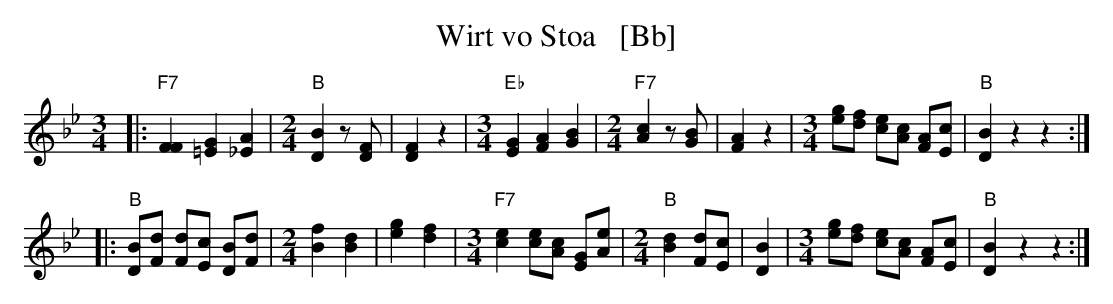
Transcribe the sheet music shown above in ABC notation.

X:1
T: Wirt vo Stoa   [Bb]
M: 3/4
L: 1/8
K: Bb
|: "F7"[F2F2] [G2=E2] [A2_E2] |[M:2/4][L:1/8] "B"[B2D2] z [FD] | [F2D2] z2 \
|[M:3/4][L:1/8] "Eb"[G2E2] [A2F2] [B2G2] |[M:2/4][L:1/8] "F7"[c2A2] z[BG] | [A2F2] z2 \
|[M:3/4][L:1/8] [ge][fd] [ec][cA] [AF][cE] | "B"[B2D2] z2 z2 :|
|: "B"[BD][dF] [dF][cE] [BD][dF] |[M:2/4][L:1/8] [f2B2] [d2B2] | [g2e2] [f2d2] \
|[M:3/4][L:1/8] "F7"[e2c2] [ec][cA] [GE][eA] |[M:2/4][L:1/8] "B"[d2B2] [dF][cE] | [B2D2] \
|[M:3/4][L:1/8] [ge][fd] [ec][cA] [AF][cE] | "B"[B2D2] z2 z2 :|
